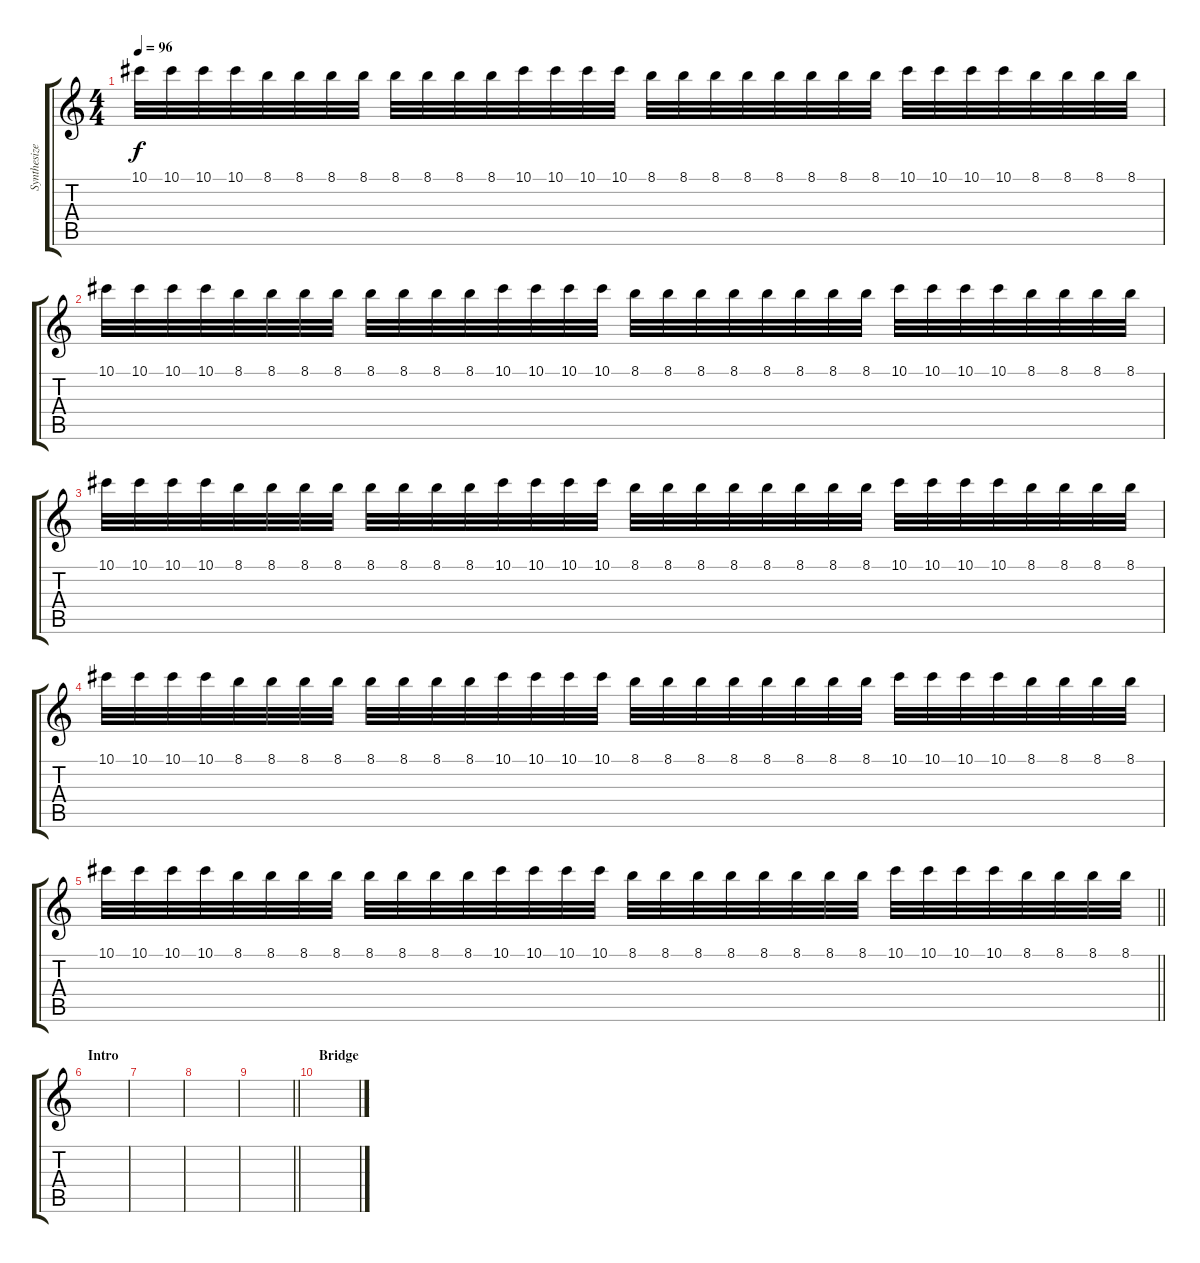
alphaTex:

\track ("Synthesizer" "Synthesize") {instrument distortionguitar}
\staff {score tabs}
\tuning (Eb4 Bb3 Gb3 Db3 Ab2 Db2) {hide}
\ts (4 4)
\tempo 96
\clef g2
\ks c
10.1.32{dy f} 10.1.32 10.1.32 10.1.32 8.1.32 8.1.32 8.1.32 8.1.32 8.1.32 8.1.32 8.1.32 8.1.32 10.1.32 10.1.32 10.1.32 10.1.32 8.1.32 8.1.32 8.1.32 8.1.32 8.1.32 8.1.32 8.1.32 8.1.32 10.1.32 10.1.32 10.1.32 10.1.32 8.1.32 8.1.32 8.1.32 8.1.32 |
10.1.32 10.1.32 10.1.32 10.1.32 8.1.32 8.1.32 8.1.32 8.1.32 8.1.32 8.1.32 8.1.32 8.1.32 10.1.32 10.1.32 10.1.32 10.1.32 8.1.32 8.1.32 8.1.32 8.1.32 8.1.32 8.1.32 8.1.32 8.1.32 10.1.32 10.1.32 10.1.32 10.1.32 8.1.32 8.1.32 8.1.32 8.1.32 |
10.1.32 10.1.32 10.1.32 10.1.32 8.1.32 8.1.32 8.1.32 8.1.32 8.1.32 8.1.32 8.1.32 8.1.32 10.1.32 10.1.32 10.1.32 10.1.32 8.1.32 8.1.32 8.1.32 8.1.32 8.1.32 8.1.32 8.1.32 8.1.32 10.1.32 10.1.32 10.1.32 10.1.32 8.1.32 8.1.32 8.1.32 8.1.32 |
10.1.32 10.1.32 10.1.32 10.1.32 8.1.32 8.1.32 8.1.32 8.1.32 8.1.32 8.1.32 8.1.32 8.1.32 10.1.32 10.1.32 10.1.32 10.1.32 8.1.32 8.1.32 8.1.32 8.1.32 8.1.32 8.1.32 8.1.32 8.1.32 10.1.32 10.1.32 10.1.32 10.1.32 8.1.32 8.1.32 8.1.32 8.1.32 |
\barLineRight lightlight
10.1.32 10.1.32 10.1.32 10.1.32 8.1.32 8.1.32 8.1.32 8.1.32 8.1.32 8.1.32 8.1.32 8.1.32 10.1.32 10.1.32 10.1.32 10.1.32 8.1.32 8.1.32 8.1.32 8.1.32 8.1.32 8.1.32 8.1.32 8.1.32 10.1.32 10.1.32 10.1.32 10.1.32 8.1.32 8.1.32 8.1.32 8.1.32 |
\section ("" "Intro")
|
|
|
\barLineRight lightlight
|
\section ("" "Bridge")
